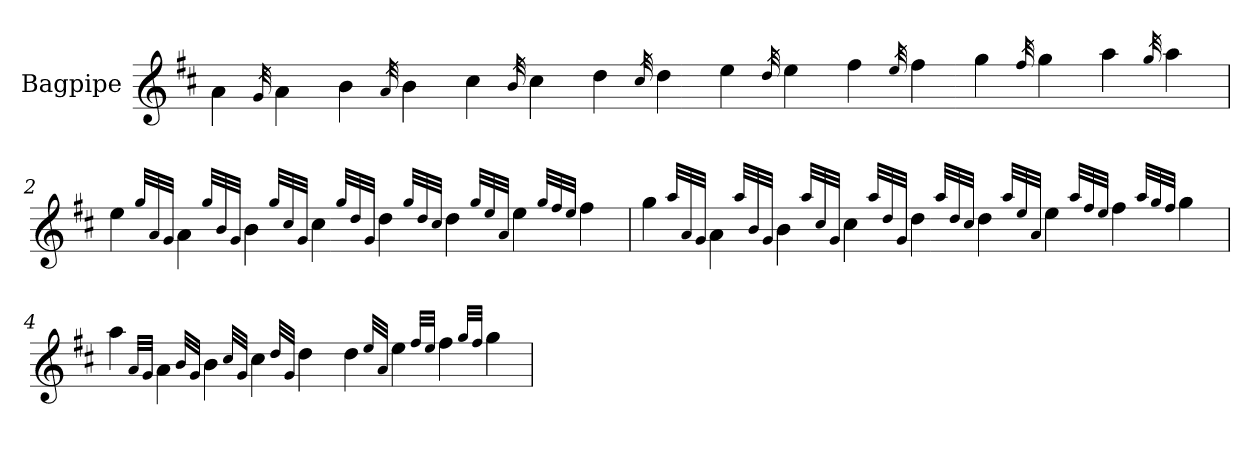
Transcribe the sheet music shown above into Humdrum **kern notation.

**kern
*part1
*staff1
*I"Bagpipe
*I'Bag
*k[f#c#]
=1
4a\
32qg/
4a\
4b\
32qa/
4b\
4cc#\
32qb/
4cc#\
4dd\
32qcc#/
4dd\
4ee\
32qdd/
4ee\
4ff#\
32qee/
4ff#\
4gg\
32qff#/
4gg\
4aa\
32qgg/
4aa\
=2
4ee\
32qgg/LLL
32qa/
32qg/JJJ
4a\
32qgg/LLL
32qb/
32qg/JJJ
4b\
32qgg/LLL
32qcc#/
32qg/JJJ
4cc#\
32qgg/LLL
32qdd/
32qg/JJJ
4dd\
32qgg/LLL
32qdd/
32qcc#/JJJ
4dd\
32qgg/LLL
32qee/
32qa/JJJ
4ee\
32qgg/LLL
32qff#/
32qee/JJJ
4ff#\
=3
4gg\
32qaa/LLL
32qa/
32qg/JJJ
4a\
32qaa/LLL
32qb/
32qg/JJJ
4b\
32qaa/LLL
32qcc#/
32qg/JJJ
4cc#\
32qaa/LLL
32qdd/
32qg/JJJ
4dd\
32qaa/LLL
32qdd/
32qcc#/JJJ
4dd\
32qaa/LLL
32qee/
32qa/JJJ
4ee\
32qaa/LLL
32qff#/
32qee/JJJ
4ff#\
32qaa/LLL
32qgg/
32qff#/JJJ
4gg\
=4
4aa\
32qa/LLL
32qg/JJJ
4a\
32qb/LLL
32qg/JJJ
4b\
32qcc#/LLL
32qg/JJJ
4cc#\
32qdd/LLL
32qg/JJJ
4dd\
4dd\
32qee/LLL
32qa/JJJ
4ee\
32qff#/LLL
32qee/JJJ
4ff#\
32qgg/LLL
32qff#/JJJ
4gg\
=
*-
